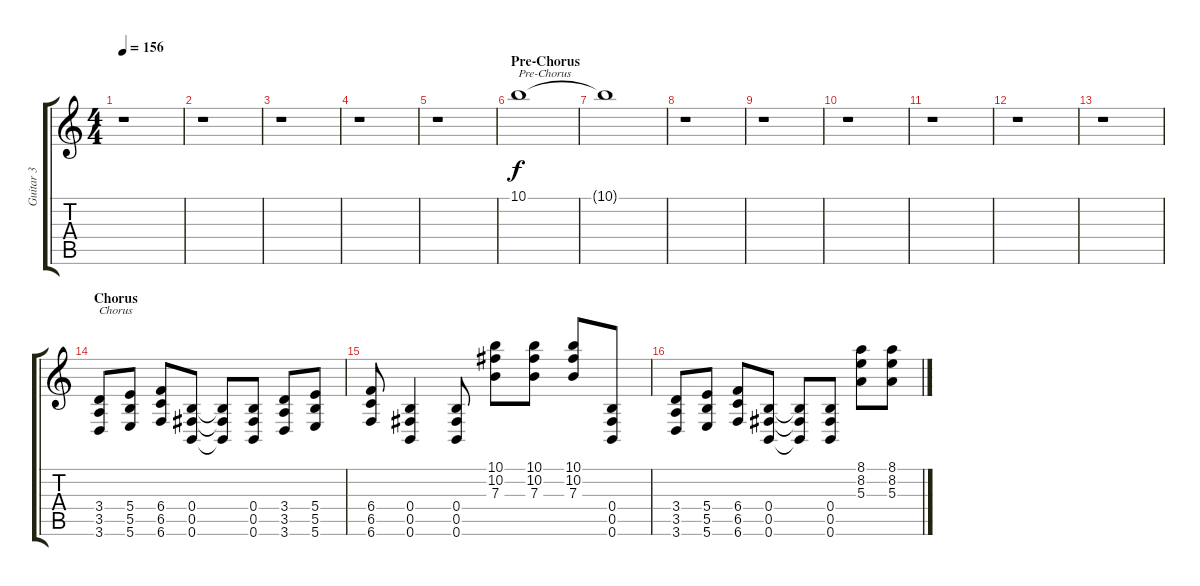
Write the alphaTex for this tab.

\track ("Guitar 3" "Guitar 3") {instrument distortionguitar}
\staff {score tabs}
\tuning (Db4 Ab3 E3 B2 Gb2 B1) {hide}
\ts (4 4)
\tempo 156
\clef g2
\ks c
r.1{dy f} |
r.1 |
r.1 |
r.1 |
r.1 |
\section ("" "Pre-Chorus")
10.1.1{txt "Pre-Chorus"} |
10.1{t}.1 |
r.1 |
r.1 |
r.1 |
r.1 |
r.1 |
r.1 |
\section ("" "Chorus")
(3.4 3.5 3.6).8{txt "Chorus"} (5.4 5.5 5.6).8 (6.4 6.5 6.6).8 (0.4 0.5 0.6).8 (0.4{t} 0.5{t} 0.6{t}).8 (0.4 0.5 0.6).8 (3.4 3.5 3.6).8 (5.4 5.5 5.6).8 |
(6.4 6.5 6.6).8 (0.4 0.5 0.6).4 (0.4 0.5 0.6).8 (10.1 10.2 7.3).8 (10.1 10.2 7.3).8 (10.1 10.2 7.3).8 (0.4 0.5 0.6).8 |
(3.4 3.5 3.6).8 (5.4 5.5 5.6).8 (6.4 6.5 6.6).8 (0.4 0.5 0.6).8 (0.4{t} 0.5{t} 0.6{t}).8 (0.4 0.5 0.6).8 (8.1 8.2 5.3).8 (8.1 8.2 5.3).8
